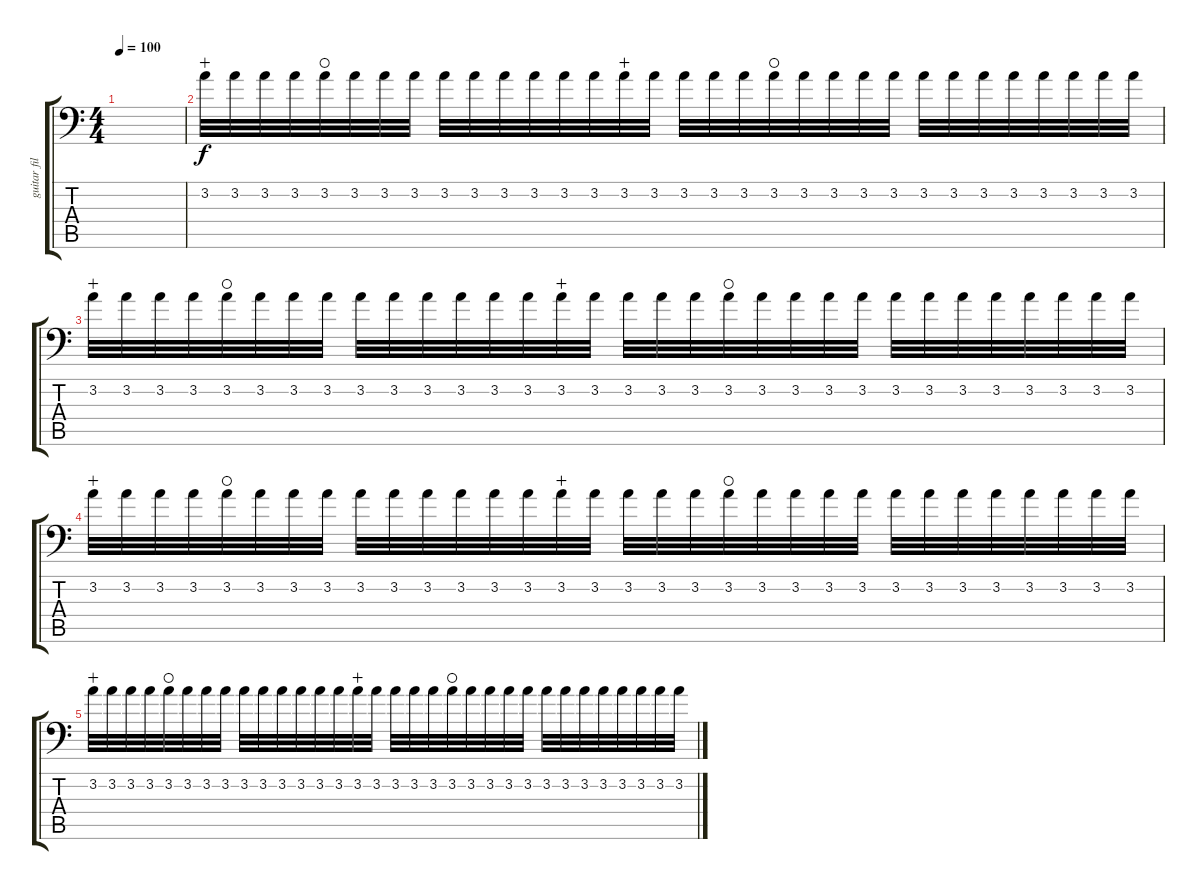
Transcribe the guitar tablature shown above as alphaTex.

\track ("guitar fills and solo" "guitar fil") {instrument distortionguitar}
\staff {score tabs}
\tuning (B3 Gb3 D3 A2 E2 A1) {hide}
\ts (4 4)
\tempo 100
\clef f4
\ks c
|
3.2.32{wahc} 3.2.32 3.2.32 3.2.32 3.2.32{waho} 3.2.32 3.2.32 3.2.32 3.2.32 3.2.32 3.2.32 3.2.32 3.2.32 3.2.32 3.2.32{wahc} 3.2.32 3.2.32 3.2.32 3.2.32 3.2.32{waho} 3.2.32 3.2.32 3.2.32 3.2.32 3.2.32 3.2.32 3.2.32 3.2.32 3.2.32 3.2.32 3.2.32 3.2.32 |
3.2.32{wahc} 3.2.32 3.2.32 3.2.32 3.2.32{waho} 3.2.32 3.2.32 3.2.32 3.2.32 3.2.32 3.2.32 3.2.32 3.2.32 3.2.32 3.2.32{wahc} 3.2.32 3.2.32 3.2.32 3.2.32 3.2.32{waho} 3.2.32 3.2.32 3.2.32 3.2.32 3.2.32 3.2.32 3.2.32 3.2.32 3.2.32 3.2.32 3.2.32 3.2.32 |
3.2.32{wahc} 3.2.32 3.2.32 3.2.32 3.2.32{waho} 3.2.32 3.2.32 3.2.32 3.2.32 3.2.32 3.2.32 3.2.32 3.2.32 3.2.32 3.2.32{wahc} 3.2.32 3.2.32 3.2.32 3.2.32 3.2.32{waho} 3.2.32 3.2.32 3.2.32 3.2.32 3.2.32 3.2.32 3.2.32 3.2.32 3.2.32 3.2.32 3.2.32 3.2.32 |
3.2.32{wahc} 3.2.32 3.2.32 3.2.32 3.2.32{waho} 3.2.32 3.2.32 3.2.32 3.2.32 3.2.32 3.2.32 3.2.32 3.2.32 3.2.32 3.2.32{wahc} 3.2.32 3.2.32 3.2.32 3.2.32 3.2.32{waho} 3.2.32 3.2.32 3.2.32 3.2.32 3.2.32 3.2.32 3.2.32 3.2.32 3.2.32 3.2.32 3.2.32 3.2.32
